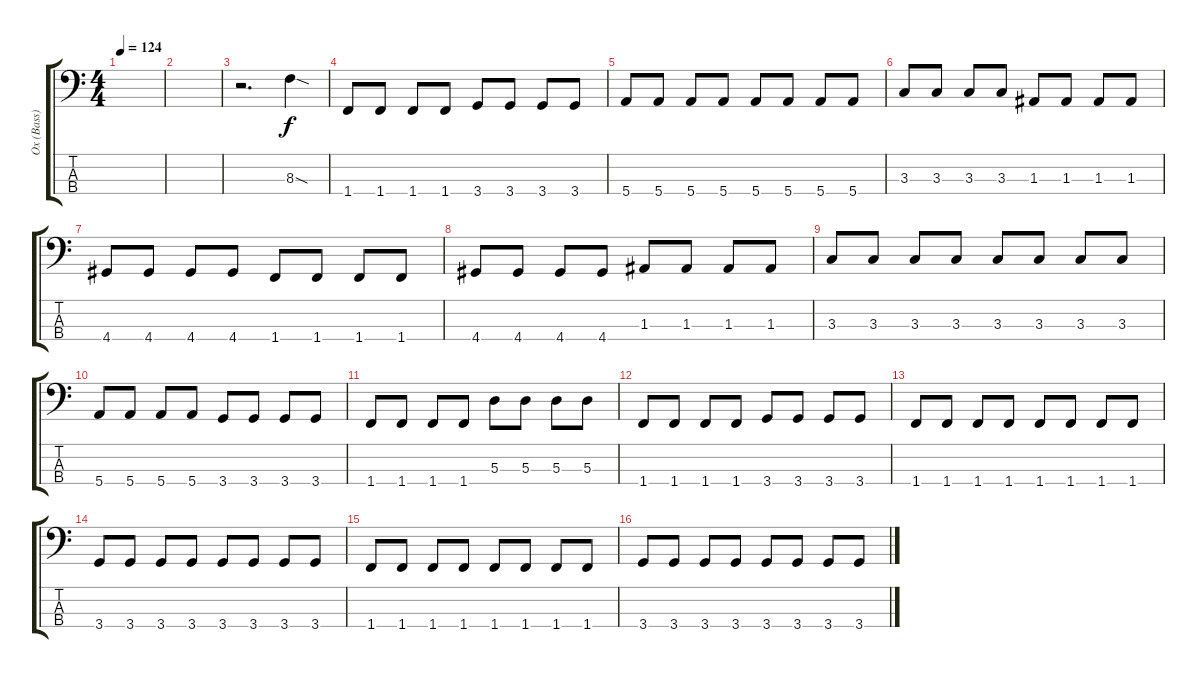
\track ("Ox (Bass)" "Ox (Bass)") {instrument electricbasspick}
\staff {score tabs}
\tuning (G2 D2 A1 E1) {hide}
\ts (4 4)
\tempo 124
\clef f4
\ks c
|
|
r.2{d} 8.3{sod}.4 |
1.4.8 1.4.8 1.4.8 1.4.8 3.4.8 3.4.8 3.4.8 3.4.8 |
5.4.8 5.4.8 5.4.8 5.4.8 5.4.8 5.4.8 5.4.8 5.4.8 |
3.3.8 3.3.8 3.3.8 3.3.8 1.3.8 1.3.8 1.3.8 1.3.8 |
4.4.8 4.4.8 4.4.8 4.4.8 1.4.8 1.4.8 1.4.8 1.4.8 |
4.4.8 4.4.8 4.4.8 4.4.8 1.3.8 1.3.8 1.3.8 1.3.8 |
3.3.8 3.3.8 3.3.8 3.3.8 3.3.8 3.3.8 3.3.8 3.3.8 |
5.4.8 5.4.8 5.4.8 5.4.8 3.4.8 3.4.8 3.4.8 3.4.8 |
1.4.8 1.4.8 1.4.8 1.4.8 5.3.8 5.3.8 5.3.8 5.3.8 |
1.4.8 1.4.8 1.4.8 1.4.8 3.4.8 3.4.8 3.4.8 3.4.8 |
1.4.8 1.4.8 1.4.8 1.4.8 1.4.8 1.4.8 1.4.8 1.4.8 |
3.4.8 3.4.8 3.4.8 3.4.8 3.4.8 3.4.8 3.4.8 3.4.8 |
1.4.8 1.4.8 1.4.8 1.4.8 1.4.8 1.4.8 1.4.8 1.4.8 |
3.4.8 3.4.8 3.4.8 3.4.8 3.4.8 3.4.8 3.4.8 3.4.8
